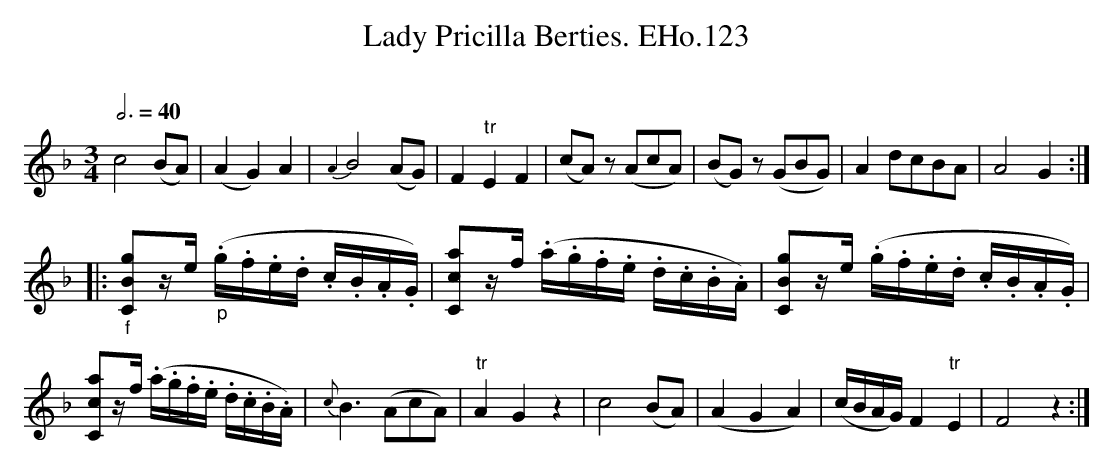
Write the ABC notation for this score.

X:1
T:Lady Pricilla Berties. EHo.123
M:3/4
L:1/8
Q:3/4=40
O:
K:F
c4(BA) | (A2G2)A2 | {A2}B4(AG) | F2"tr"E2F2 | (cA) z (AcA) |(BG) z (GBG) | A2dcBA | A4G2 :|
|:"_f" [CBg]z/e/ "_p"(.g/.f/.e/.d/ .c/.B/.A/.G/ ) | [Cca]z/f/ (.a/.g/.f/.e/ .d/.c/.B/.A/) |\
[CBg]z/e/ (.g/.f/.e/.d/ .c/.B/.A/.G/) |
[Cca]z/f/ (.a/.g/.f/.e/ .d/.c/.B/.A/) | {c}B3 (AcA) | "tr"A2G2z2 | c4(BA) | (A2G2A2) |\
(c/B/A/G/)F2"tr"E2 | F4z2 :|
